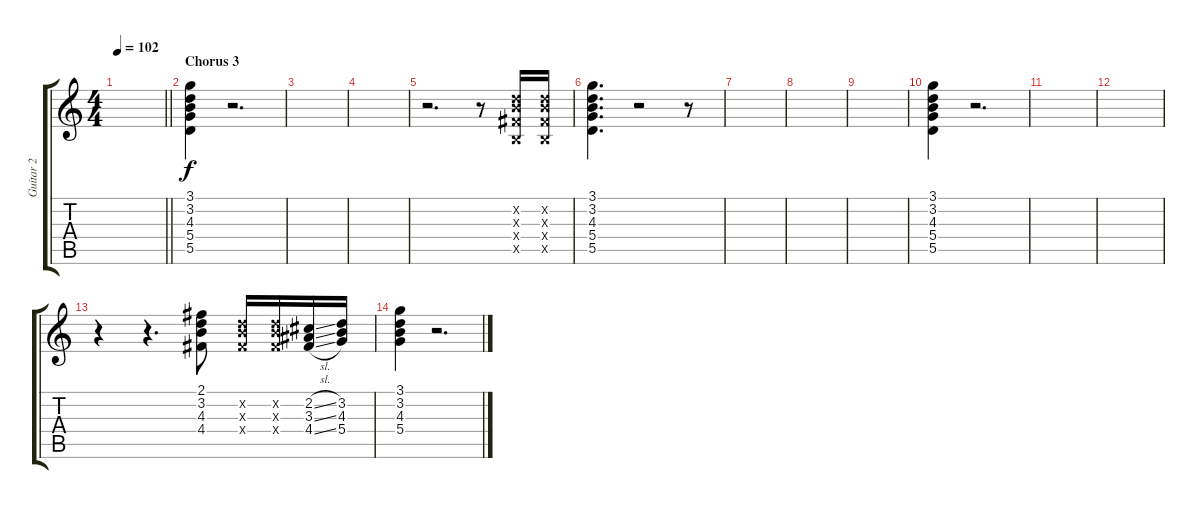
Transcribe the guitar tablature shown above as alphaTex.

\track ("Guitar 2" "Guitar 2") {instrument overdrivenguitar bank 255}
\staff {score tabs}
\tuning (E4 B3 G3 D3 A2 E2) {hide}
\ts (4 4)
\tempo 102
\clef g2
\barLineRight lightlight
\ks c
|
\section ("" "Chorus 3")
(3.1 3.2 4.3 5.4 5.5).4 r.2{d} |
|
|
r.2{d} r.8 (3.2{x} 4.3{x} 4.4{x} 2.5{x}).16 (3.2{x} 4.3{x} 4.4{x} 2.5{x}).16 |
(3.1 3.2 4.3 5.4 5.5).4{d} r.2 r.8 |
|
|
|
(3.1 3.2 4.3 5.4 5.5).4 r.2{d} |
|
|
r.4 r.4{d} (2.1 3.2 4.3 4.4).8 (3.2{x} 4.3{x} 4.4{x}).16 (3.2{x} 4.3{x} 4.4{x}).16 (2.2{sl} 3.3{sl} 4.4{sl}).16 (3.2 4.3 5.4).16 |
(3.1 3.2 4.3 5.4).4 r.2{d}
